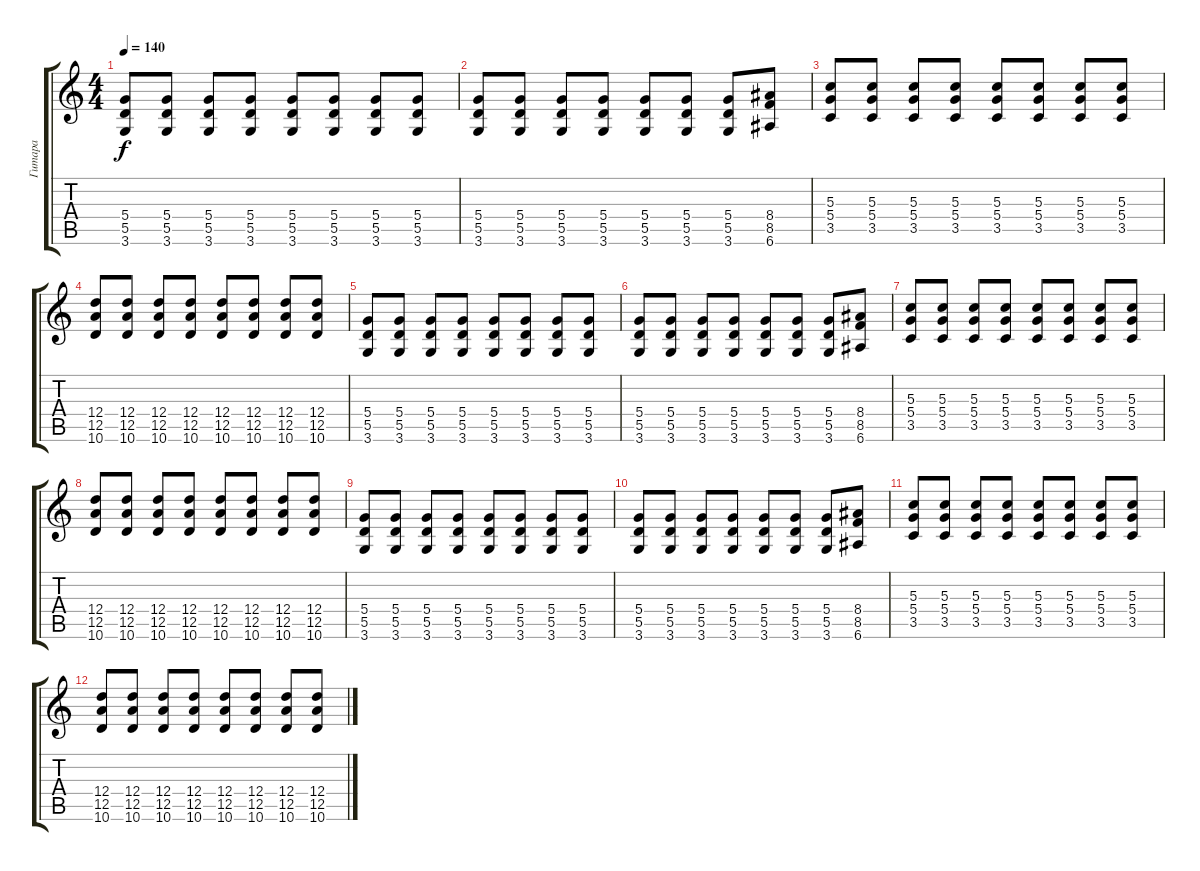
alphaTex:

\track ("Гитара" "Гитара") {instrument distortionguitar}
\staff {score tabs}
\tuning (E4 B3 G3 D3 A2 E2) {hide}
\ts (4 4)
\tempo 140
\clef g2
\ks c
(5.4 5.5 3.6).8{dy f} (5.4 5.5 3.6).8 (5.4 5.5 3.6).8 (5.4 5.5 3.6).8 (5.4 5.5 3.6).8 (5.4 5.5 3.6).8 (5.4 5.5 3.6).8 (5.4 5.5 3.6).8 |
(5.4 5.5 3.6).8 (5.4 5.5 3.6).8 (5.4 5.5 3.6).8 (5.4 5.5 3.6).8 (5.4 5.5 3.6).8 (5.4 5.5 3.6).8 (5.4 5.5 3.6).8 (8.4 8.5 6.6).8 |
(5.3 5.4 3.5).8 (5.3 5.4 3.5).8 (5.3 5.4 3.5).8 (5.3 5.4 3.5).8 (5.3 5.4 3.5).8 (5.3 5.4 3.5).8 (5.3 5.4 3.5).8 (5.3 5.4 3.5).8 |
(12.4 12.5 10.6).8 (12.4 12.5 10.6).8 (12.4 12.5 10.6).8 (12.4 12.5 10.6).8 (12.4 12.5 10.6).8 (12.4 12.5 10.6).8 (12.4 12.5 10.6).8 (12.4 12.5 10.6).8 |
(5.4 5.5 3.6).8 (5.4 5.5 3.6).8 (5.4 5.5 3.6).8 (5.4 5.5 3.6).8 (5.4 5.5 3.6).8 (5.4 5.5 3.6).8 (5.4 5.5 3.6).8 (5.4 5.5 3.6).8 |
(5.4 5.5 3.6).8 (5.4 5.5 3.6).8 (5.4 5.5 3.6).8 (5.4 5.5 3.6).8 (5.4 5.5 3.6).8 (5.4 5.5 3.6).8 (5.4 5.5 3.6).8 (8.4 8.5 6.6).8 |
(5.3 5.4 3.5).8 (5.3 5.4 3.5).8 (5.3 5.4 3.5).8 (5.3 5.4 3.5).8 (5.3 5.4 3.5).8 (5.3 5.4 3.5).8 (5.3 5.4 3.5).8 (5.3 5.4 3.5).8 |
(12.4 12.5 10.6).8 (12.4 12.5 10.6).8 (12.4 12.5 10.6).8 (12.4 12.5 10.6).8 (12.4 12.5 10.6).8 (12.4 12.5 10.6).8 (12.4 12.5 10.6).8 (12.4 12.5 10.6).8 |
(5.4 5.5 3.6).8 (5.4 5.5 3.6).8 (5.4 5.5 3.6).8 (5.4 5.5 3.6).8 (5.4 5.5 3.6).8 (5.4 5.5 3.6).8 (5.4 5.5 3.6).8 (5.4 5.5 3.6).8 |
(5.4 5.5 3.6).8 (5.4 5.5 3.6).8 (5.4 5.5 3.6).8 (5.4 5.5 3.6).8 (5.4 5.5 3.6).8 (5.4 5.5 3.6).8 (5.4 5.5 3.6).8 (8.4 8.5 6.6).8 |
(5.3 5.4 3.5).8 (5.3 5.4 3.5).8 (5.3 5.4 3.5).8 (5.3 5.4 3.5).8 (5.3 5.4 3.5).8 (5.3 5.4 3.5).8 (5.3 5.4 3.5).8 (5.3 5.4 3.5).8 |
(12.4 12.5 10.6).8 (12.4 12.5 10.6).8 (12.4 12.5 10.6).8 (12.4 12.5 10.6).8 (12.4 12.5 10.6).8 (12.4 12.5 10.6).8 (12.4 12.5 10.6).8 (12.4 12.5 10.6).8
